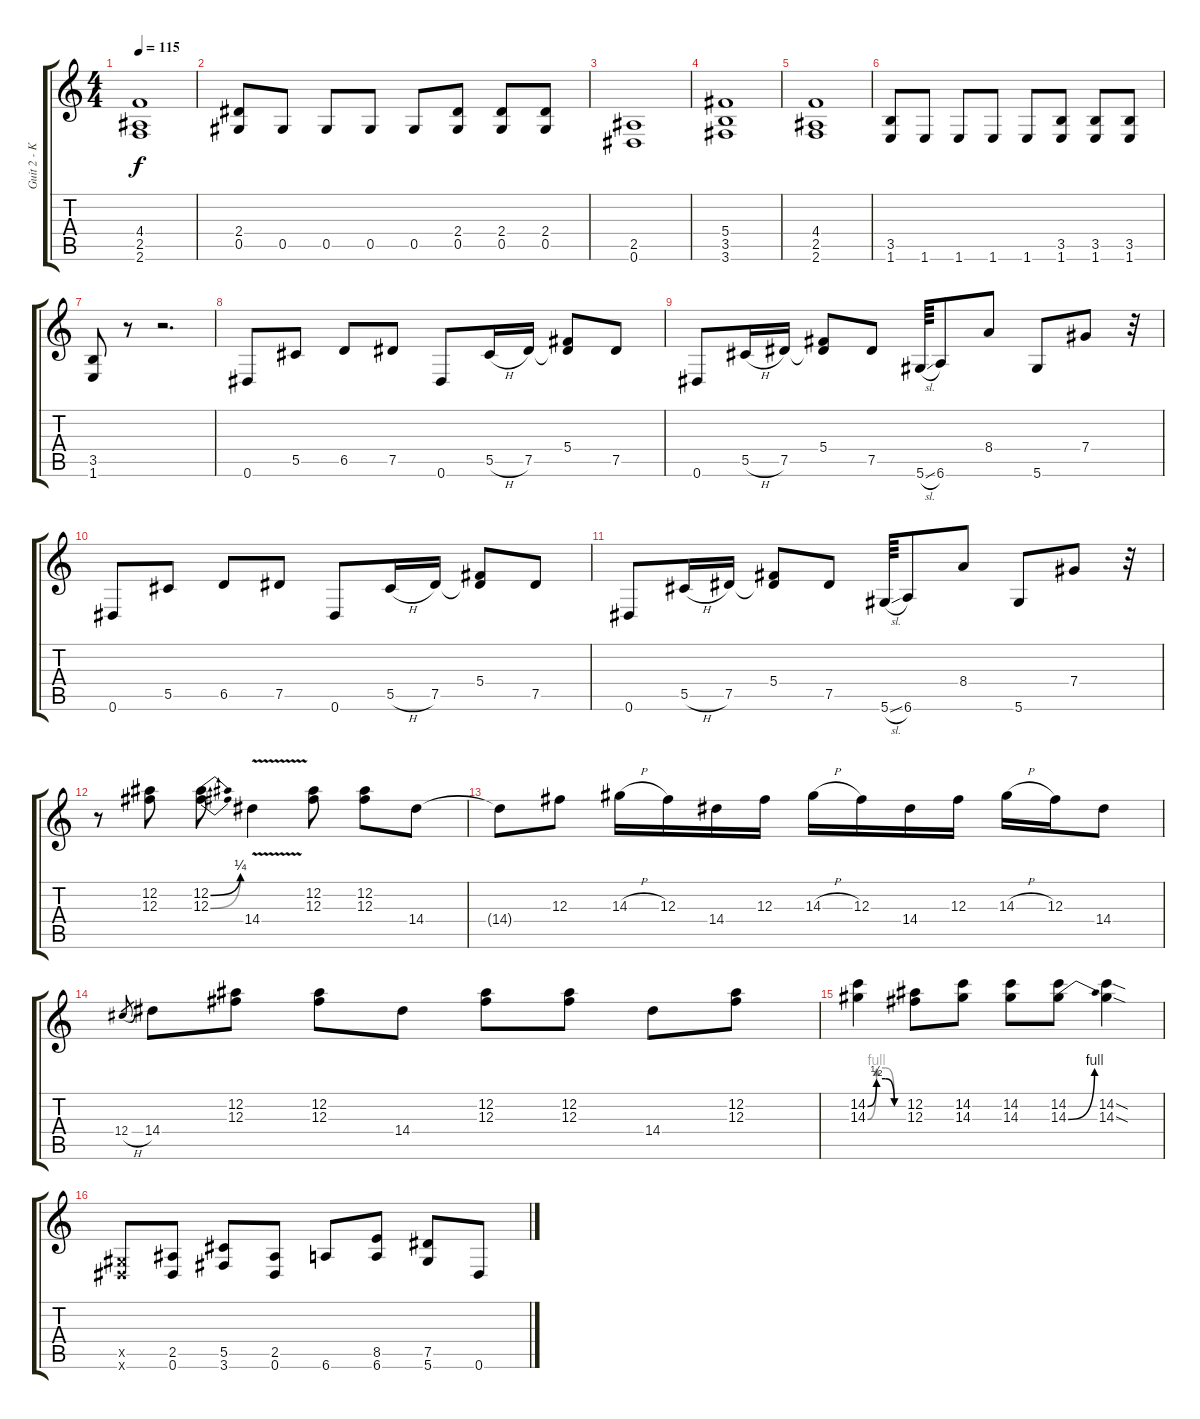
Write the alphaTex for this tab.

\track ("Guit 2 - Kirk Hammett?" "Guit 2 - K") {instrument distortionguitar}
\staff {score tabs}
\tuning (Eb4 Bb3 Gb3 Db3 Ab2 Eb2) {hide}
\ts (4 4)
\tempo 115
\clef g2
\ks c
(4.4 2.5 2.6).1{dy f} |
(2.4 0.5).8 0.5.8 0.5.8 0.5.8 0.5.8 (2.4 0.5).8 (2.4 0.5).8 (2.4 0.5).8 |
(2.5 0.6).1 |
(5.4 3.5 3.6).1 |
(4.4 2.5 2.6).1 |
(3.5 1.6).8 1.6.8 1.6.8 1.6.8 1.6.8 (3.5 1.6).8 (3.5 1.6).8 (3.5 1.6).8 |
(3.5 1.6).8 r.8 r.2{d} |
0.6.8 5.5.8 6.5.8 7.5.8 0.6.8 5.5{h}.16 7.5.16 (5.4 7.5{t}).8 7.5.8 |
0.6.8 5.5{h}.16 7.5.16 (5.4 7.5{t}).8 7.5.8 5.6{sl}.64 6.6.8 8.4.8 5.6.8 7.4.8 r.32 |
0.6.8 5.5.8 6.5.8 7.5.8 0.6.8 5.5{h}.16 7.5.16 (5.4 7.5{t}).8 7.5.8 |
0.6.8 5.5{h}.16 7.5.16 (5.4 7.5{t}).8 7.5.8 5.6{sl}.64 6.6.8 8.4.8 5.6.8 7.4.8 r.32 |
r.8 (12.2 12.3).8 (12.2{be (bend 0 0 60 1)} 12.3{be (bend 0 0 60 1)}).8 14.4{v}.4 (12.2 12.3).8 (12.2 12.3).8 14.4.8 |
14.4{t}.8 12.3.8 14.3{h}.16 12.3.16 14.4.16 12.3.16 14.3{h}.16 12.3.16 14.4.16 12.3.16 14.3{h}.16 12.3.16 14.4.8 |
12.4{h}.8{gr} 14.4.8 (12.2 12.3).8 (12.2 12.3).8 14.4.8 (12.2 12.3).8 (12.2 12.3).8 14.4.8 (12.2 12.3).8 |
(14.2{be (custom 0 0 15 2 30 2 45 0 60 0)} 14.3{be (custom 0 0 15 4 30 4 45 0 60 0)}).4 (12.2 12.3).8 (14.2 14.3).8 (14.2 14.3).8 (14.2 14.3{be (bend 0 0 60 4)}).8 (14.2{sod} 14.3{sod}).4 |
(0.5{x} 0.6{x}).8 (2.5 0.6).8 (5.5 3.6).8 (2.5 0.6).8 6.6.8 (8.5 6.6).8 (7.5 5.6).8 0.6.8
